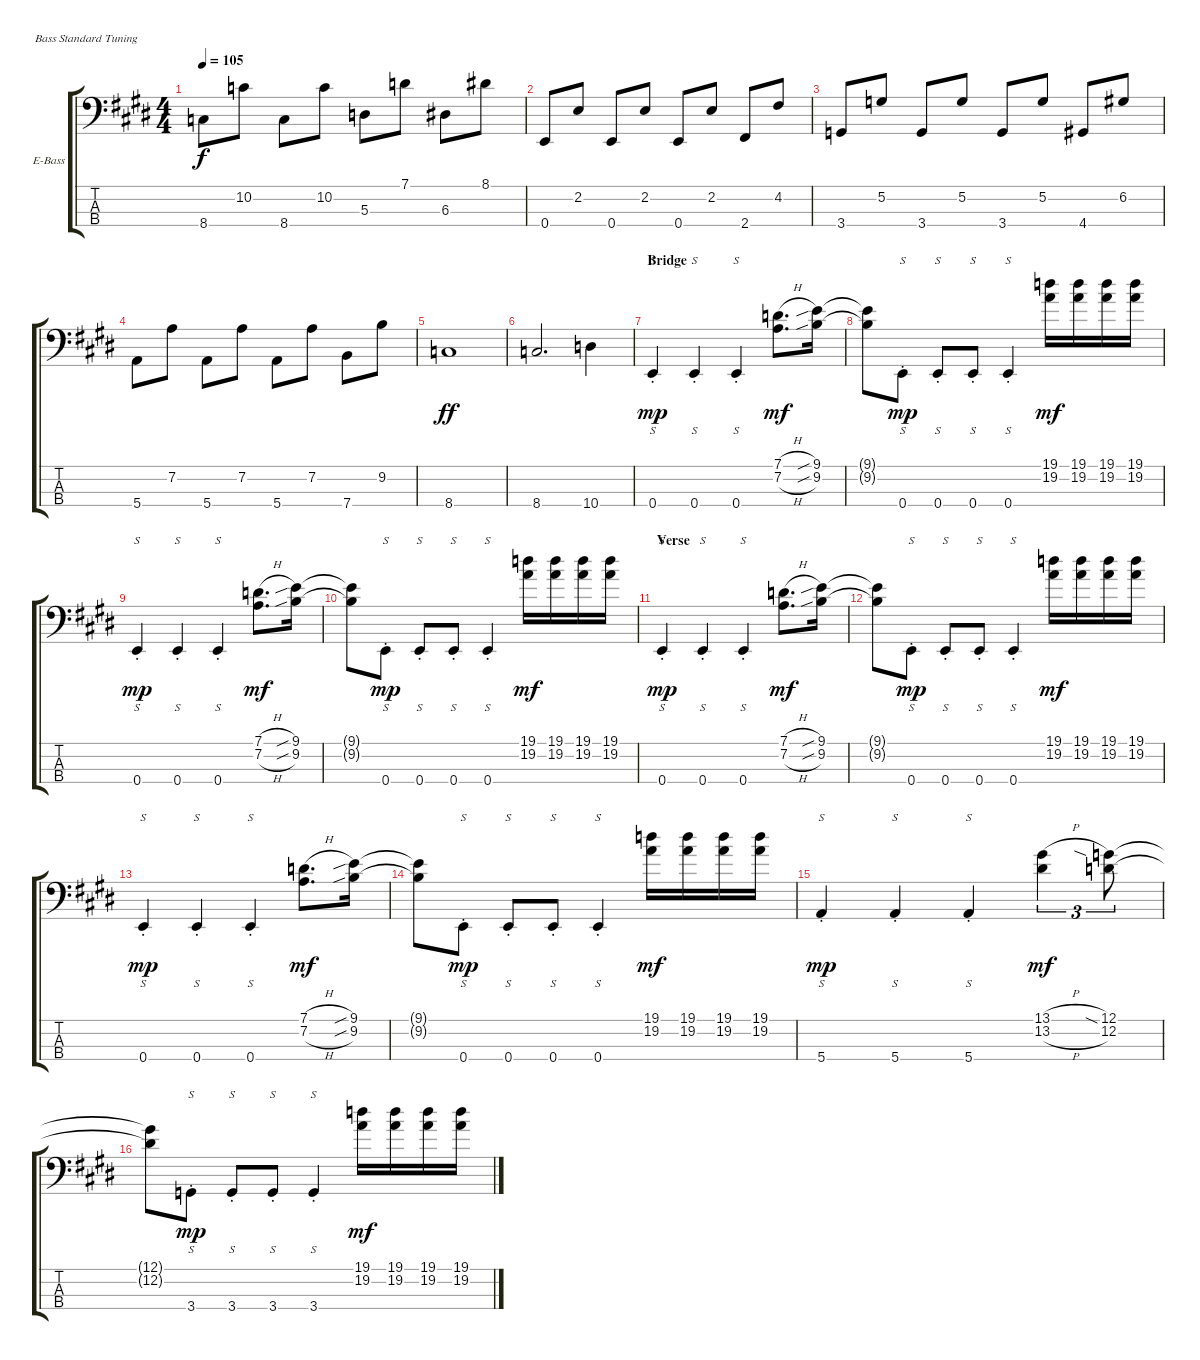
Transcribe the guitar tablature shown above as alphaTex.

\defaultSystemsLayout 4
\bracketExtendMode groupsimilarinstruments
\firstSystemTrackNameOrientation horizontal
\otherSystemsTrackNameOrientation horizontal
\track ("Bass" "E-Bass") {instrument electricbassfinger}
\staff {score tabs}
\tuning (G2 D2 A1 E1)
\ts (4 4)
\tempo 105
\clef f4
\ks e
8.4.8{dy f} 10.2.8 8.4.8 10.2.8 5.3.8 7.1.8 6.3.8 8.1.8 |
0.4.8 2.2.8 0.4.8 2.2.8 0.4.8 2.2.8 2.4.8 4.2.8 |
3.4.8 5.2.8 3.4.8 5.2.8 3.4.8 5.2.8 4.4.8 6.2.8 |
5.4.8 7.2.8 5.4.8 7.2.8 5.4.8 7.2.8 7.4.8 9.2.8 |
8.4.1{dy ff} |
8.4.2{d} 10.4.4 |
\section ("" "Bridge")
0.4{st}.4{s dy mp} 0.4{st}.4{s} 0.4{st}.4{s} (7.2{h} 7.1{h}).8{d dy mf} (9.2{sib} 9.1{sib}).16 |
(9.2{t} 9.1{t}).8 0.4{st}.8{s dy mp} 0.4{st}.8{s} 0.4{st}.8{s} 0.4{st}.4{s} (19.2 19.1).16{dy mf} (19.2 19.1).16 (19.2 19.1).16 (19.2 19.1).16 |
0.4{st}.4{s dy mp} 0.4{st}.4{s} 0.4{st}.4{s} (7.2{h} 7.1{h}).8{d dy mf} (9.2{sib} 9.1{sib}).16 |
(9.2{t} 9.1{t}).8 0.4{st}.8{s dy mp} 0.4{st}.8{s} 0.4{st}.8{s} 0.4{st}.4{s} (19.2 19.1).16{dy mf} (19.2 19.1).16 (19.2 19.1).16 (19.2 19.1).16 |
\section ("" "Verse")
0.4{st}.4{s dy mp} 0.4{st}.4{s} 0.4{st}.4{s} (7.2{h} 7.1{h}).8{d dy mf} (9.2{sib} 9.1{sib}).16 |
(9.2{t} 9.1{t}).8 0.4{st}.8{s dy mp} 0.4{st}.8{s} 0.4{st}.8{s} 0.4{st}.4{s} (19.2 19.1).16{dy mf} (19.2 19.1).16 (19.2 19.1).16 (19.2 19.1).16 |
0.4{st}.4{s dy mp} 0.4{st}.4{s} 0.4{st}.4{s} (7.2{h} 7.1{h}).8{d dy mf} (9.2{sib} 9.1{sib}).16 |
(9.2{t} 9.1{t}).8 0.4{st}.8{s dy mp} 0.4{st}.8{s} 0.4{st}.8{s} 0.4{st}.4{s} (19.2 19.1).16{dy mf} (19.2 19.1).16 (19.2 19.1).16 (19.2 19.1).16 |
5.4{st}.4{s dy mp} 5.4{st}.4{s} 5.4{st}.4{s} (13.2{h} 13.1{h}).4{tu (3 2) dy mf} (12.2 12.1{sia}).8{tu (3 2)} |
(12.2{t} 12.1{t}).8 3.4{st}.8{s dy mp} 3.4{st}.8{s} 3.4{st}.8{s} 3.4{st}.4{s} (19.2 19.1).16{dy mf} (19.2 19.1).16 (19.2 19.1).16 (19.2 19.1).16
